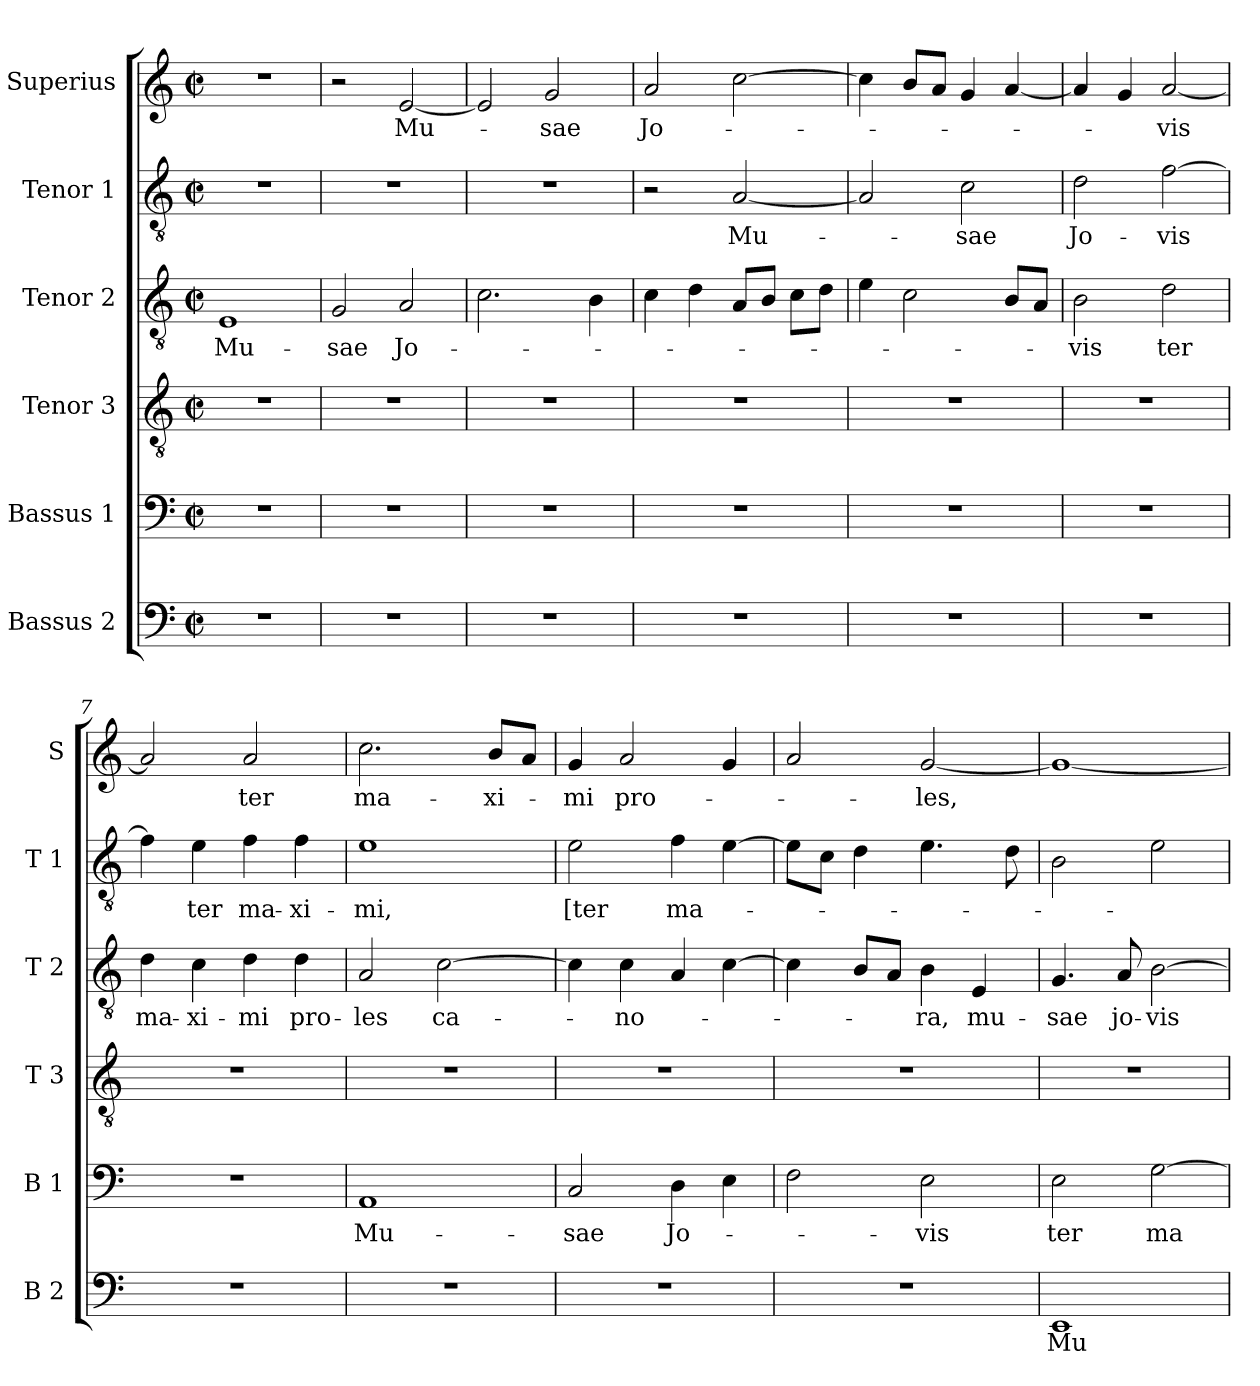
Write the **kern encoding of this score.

**kern	**text	**kern	**text	**kern	**kern	**text	**kern	**text	**kern	**text
*part6	*part6	*part5	*part5	*part4	*part3	*part3	*part2	*part2	*part1	*part1
*staff6	*staff6	*staff5	*staff5	*staff4	*staff3	*staff3	*staff2	*staff2	*staff1	*staff1
*I"Bassus 2	*	*I"Bassus 1	*	*I"Tenor 3	*I"Tenor 2	*	*I"Tenor 1	*	*I"Superius	*
*I'B 2	*	*I'B 1	*	*I'T 3	*I'T 2	*	*I'T 1	*	*I'S	*
*clefF4	*	*clefF4	*	*clefGv2	*clefGv2	*	*clefGv2	*	*clefG2	*
*k[]	*	*k[]	*	*k[]	*k[]	*	*k[]	*	*k[]	*
*C:	*	*C:	*	*C:	*C:	*	*C:	*	*C:	*
*M2/2	*	*M2/2	*	*M2/2	*M2/2	*	*M2/2	*	*M2/2	*
*met(c|)	*	*met(c|)	*	*met(c|)	*met(c|)	*	*met(c|)	*	*met(c|)	*
=1	=1	=1	=1	=1	=1	=1	=1	=1	=1	=1
1r	.	1r	.	1r	1E	Mu-	1r	.	1r	.
=2	=2	=2	=2	=2	=2	=2	=2	=2	=2	=2
1r	.	1r	.	1r	2G/	-sae	1r	.	2r	.
.	.	.	.	.	2A/	Jo-	.	.	[2e/	Mu-
=3	=3	=3	=3	=3	=3	=3	=3	=3	=3	=3
1r	.	1r	.	1r	2.c\	.	1r	.	2e/]	.
.	.	.	.	.	.	.	.	.	2g/	-sae
.	.	.	.	.	4B\	.	.	.	.	.
=4	=4	=4	=4	=4	=4	=4	=4	=4	=4	=4
1r	.	1r	.	1r	4c\	.	2r	.	2a/	Jo-
.	.	.	.	.	4d\	.	.	.	.	.
.	.	.	.	.	8A/L	.	[2A/	Mu-	[2cc\	.
.	.	.	.	.	8B/J	.	.	.	.	.
.	.	.	.	.	8c\L	.	.	.	.	.
.	.	.	.	.	8d\J	.	.	.	.	.
=5	=5	=5	=5	=5	=5	=5	=5	=5	=5	=5
1r	.	1r	.	1r	4e\	.	2A/]	.	4cc\]	.
.	.	.	.	.	2c\	.	.	.	8b/L	.
.	.	.	.	.	.	.	.	.	8a/J	.
.	.	.	.	.	.	.	2c\	-sae	4g/	.
.	.	.	.	.	8B/L	.	.	.	[4a/	.
.	.	.	.	.	8A/J	.	.	.	.	.
=6	=6	=6	=6	=6	=6	=6	=6	=6	=6	=6
1r	.	1r	.	1r	2B\	-vis	2d\	Jo-	4a/]	.
.	.	.	.	.	.	.	.	.	4g/	.
.	.	.	.	.	2d\	ter	[2f\	-vis	[2a/	-vis
!!LO:LB:g=z
=7	=7	=7	=7	=7	=7	=7	=7	=7	=7	=7
1r	.	1r	.	1r	4d\	ma-	4f\]	.	2a/]	.
.	.	.	.	.	4c\	-xi-	4e\	ter	.	.
.	.	.	.	.	4d\	-mi	4f\	ma-	2a/	ter
.	.	.	.	.	4d\	pro-	4f\	-xi-	.	.
=8	=8	=8	=8	=8	=8	=8	=8	=8	=8	=8
1r	.	1AA	Mu-	1r	2A/	-les	1e	-mi,	2.cc\	ma-
.	.	.	.	.	[2c\	ca-	.	.	.	.
.	.	.	.	.	.	.	.	.	8b/L	-xi-
.	.	.	.	.	.	.	.	.	8a/J	.
=9	=9	=9	=9	=9	=9	=9	=9	=9	=9	=9
1r	.	2C/	-sae	1r	4c\]	.	2e\	[ter	4g/	-mi
.	.	.	.	.	4c\	-no-	.	.	2a/	pro-
.	.	4D\	Jo-	.	4A/	.	4f\	ma-	.	.
.	.	4E\	.	.	[4c\	.	[4e\	.	4g/	.
=10	=10	=10	=10	=10	=10	=10	=10	=10	=10	=10
1r	.	2F\	.	1r	4c\]	.	8e\L]	.	2a/	.
.	.	.	.	.	.	.	8c\J	.	.	.
.	.	.	.	.	8B/L	.	4d\	.	.	.
.	.	.	.	.	8A/J	.	.	.	.	.
.	.	2E\	-vis	.	4B\	-ra,	4.e\	.	[2g/	-les,
.	.	.	.	.	4E/	mu-	.	.	.	.
.	.	.	.	.	.	.	8d\	.	.	.
=11	=11	=11	=11	=11	=11	=11	=11	=11	=11	=11
1EE	Mu-	2E\	ter	1r	4.G/	-sae	2B\	.	1g_	.
.	.	.	.	.	8A/	jo-	.	.	.	.
.	.	[2G\	ma-	.	[2B\	-vis	2e\	.	.	.
=	=	=	=	=	=	=	=	=	=	=
*-	*-	*-	*-	*-	*-	*-	*-	*-	*-	*-
